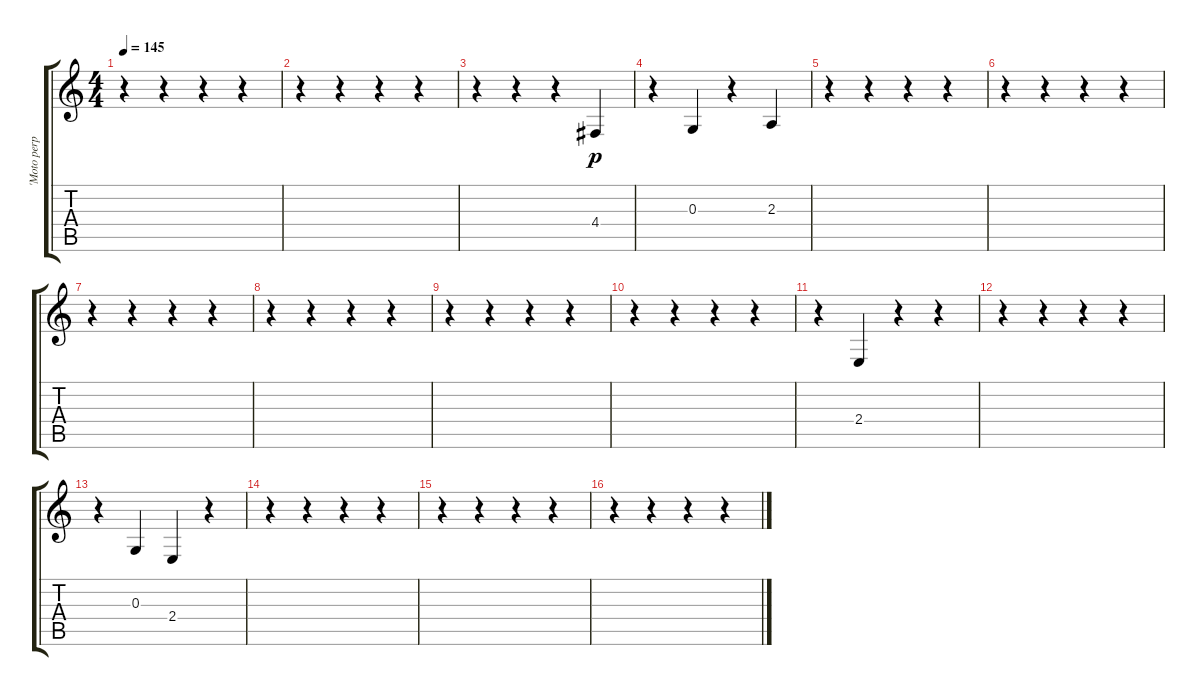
\track ("'Moto perpetuo'   (1830)" "'Moto perp") {instrument brightacousticpiano}
\staff {score tabs}
\tuning (E4 B3 G3 D3 A2 E2) {hide}
\ts (4 4)
\tempo 145
\clef g2
\ks c
r.4{dy mp} r.4 r.4 r.4 |
r.4 r.4 r.4 r.4 |
r.4 r.4 r.4 4.4.4{dy p} |
r.4 0.3.4 r.4 2.3.4 |
r.4 r.4 r.4 r.4 |
r.4 r.4 r.4 r.4 |
r.4 r.4 r.4 r.4 |
r.4 r.4 r.4 r.4 |
r.4 r.4 r.4 r.4 |
r.4 r.4 r.4 r.4 |
r.4 2.4.4 r.4 r.4 |
r.4 r.4 r.4 r.4 |
r.4 0.3.4 2.4.4 r.4 |
r.4 r.4 r.4 r.4 |
r.4 r.4 r.4 r.4 |
r.4 r.4 r.4 r.4
